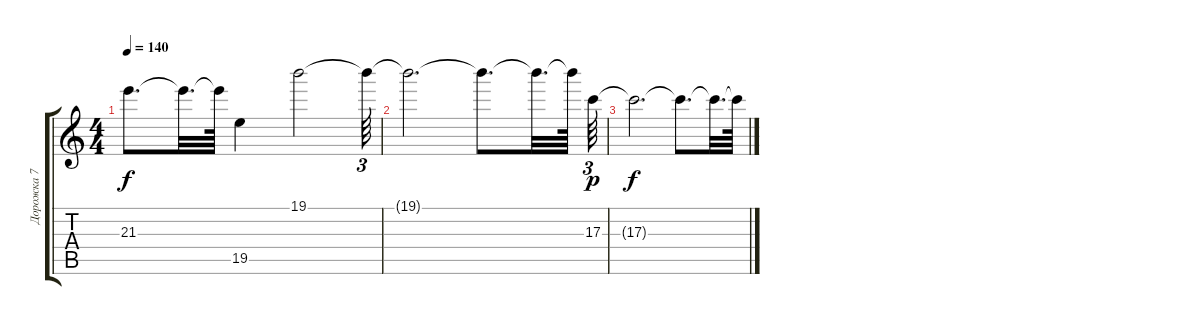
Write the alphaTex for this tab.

\track ("Дорожка 7" "Дорожка 7") {instrument overdrivenguitar}
\staff {score tabs}
\tuning (E4 B3 G3 D3 A2 E2) {hide}
\ts (4 4)
\tempo 140
\clef g2
\ks c
21.3{t}.8{d dy f} 21.3{t}.32{d} 21.3{t}.64 19.5.4 19.1.2 19.1{t}.64{tu (3 2)} |
19.1{t}.2{d} 19.1{t}.8{d} 19.1{t}.32{d} 19.1{t}.64 17.3.64{tu (3 2) dy p} |
17.3{t}.2{d dy f} 17.3{t}.8{d} 17.3{t}.32{d} 17.3{t}.64
